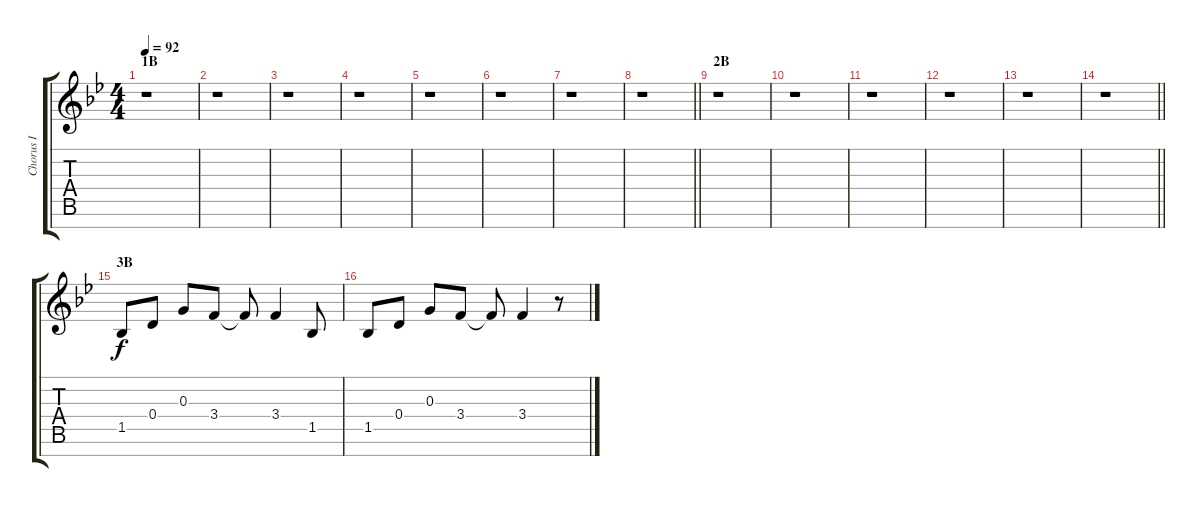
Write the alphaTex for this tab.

\track ("Chorus I" "Chorus I") {instrument voiceoohs}
\staff {score tabs}
\tuning (E5 B4 G4 D4 A3 E3 B2) {hide}
\ts (4 4)
\section ("" "1B")
\tempo 92
\clef g2
\ks bb
r.1{dy f} |
r.1 |
r.1 |
r.1 |
r.1 |
r.1 |
r.1 |
\barLineRight lightlight
r.1 |
\section ("" "2B")
r.1 |
r.1 |
r.1 |
r.1 |
r.1 |
\barLineRight lightlight
r.1 |
\section ("" "3B")
1.5.8 0.4.8 0.3.8 3.4.8 3.4{t}.8 3.4.4 1.5.8 |
1.5.8 0.4.8 0.3.8 3.4.8 3.4{t}.8 3.4.4 r.8
